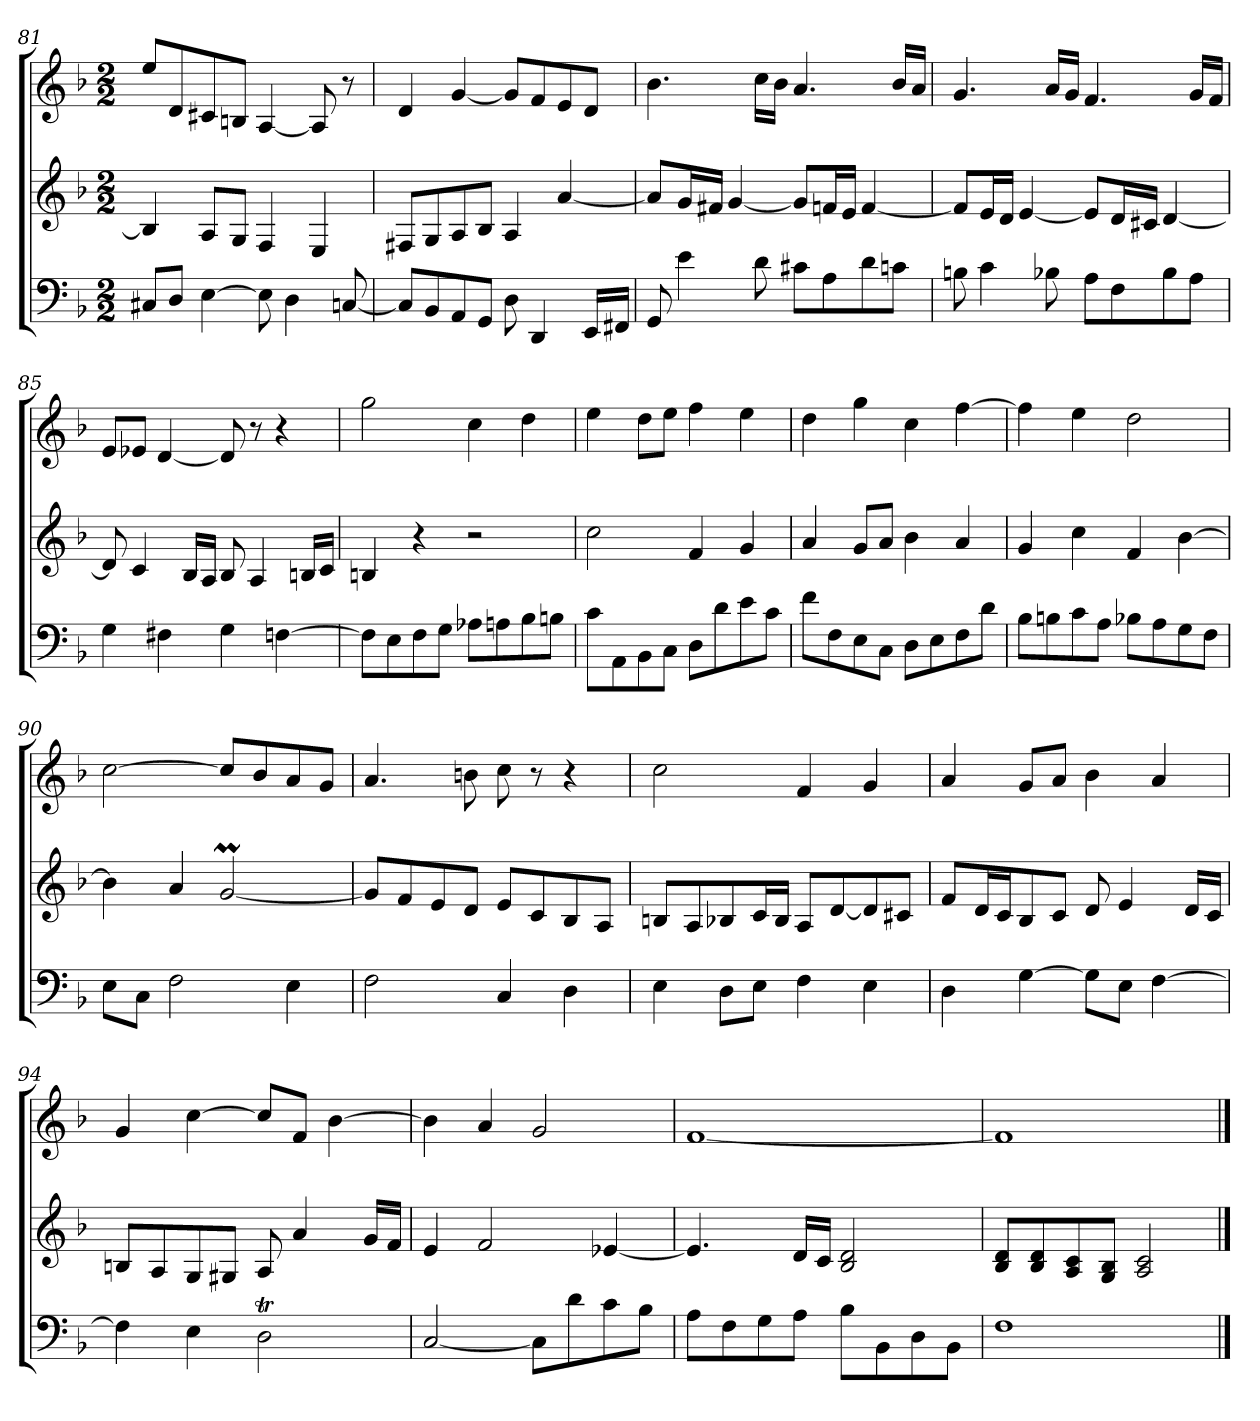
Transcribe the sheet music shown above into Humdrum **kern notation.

**kern	**kern	**kern
*part3	*part2	*part1
*staff3	*staff2	*staff1
*k[b-]	*k[b-]	*k[b-]
*M2/2	*M2/2	*M2/2
=81	=81	=81
8C#XL	4B-]	8eeL
8DJ	.	8d
[4E	8AL	8c#X
.	8GJ	8BnJ
8E]	4F	[4A
4D	.	.
.	4E	8A]
[8Cn	.	8r
=82	=82	=82
8CL]	8F#XL	4d
8BB-	8G	.
8AA	8A	[4g
8GGJ	8B-J	.
8D	4A	8gL]
4DD	.	8f
.	[4a	8e
16EELL	.	8dJ
16FF#XJJ	.	.
=83	=83	=83
8GG	8aL]	4.b-
4e	16gL	.
.	16f#XJJ	.
.	[4g	.
8d	.	16ccLL
.	.	16b-JJ
8c#XL	8gL]	4.a
8A	16fnL	.
.	16eJJ	.
8d	[4f	.
8cnJ	.	16b-LL
.	.	16aJJ
=84	=84	=84
8Bn	8fL]	4.g
4c	16eL	.
.	16dJJ	.
.	[4e	.
8B-X	.	16aLL
.	.	16gJJ
8AL	8eL]	4.f
8F	16dL	.
.	16c#XJJ	.
8B-	[4d	.
8AJ	.	16gLL
.	.	16fJJ
=85	=85	=85
4G	8d]	8eL
.	4c	8e-XJ
4F#X	.	[4d
.	16B-LL	.
.	16AJJ	.
4G	8B-	8d]
.	4A	8r
[4Fn	.	4r
.	16BnLL	.
.	16cJJ	.
=86	=86	=86
8FL]	4Bn	2gg
8E	.	.
8F	4r	.
8GJ	.	.
8A-XL	2r	4cc
8An	.	.
8B-	.	4dd
8BnJ	.	.
=87	=87	=87
8cL	2cc	4ee
8AA	.	.
8BB-	.	8ddL
8CJ	.	8eeJ
8DL	4f	4ff
8d	.	.
8e	4g	4ee
8cJ	.	.
=88	=88	=88
8fL	4a	4dd
8F	.	.
8E	8gL	4gg
8CJ	8aJ	.
8DL	4b-	4cc
8E	.	.
8F	4a	[4ff
8dJ	.	.
=89	=89	=89
8B-L	4g	4ff]
8Bn	.	.
8c	4cc	4ee
8AJ	.	.
8B-XL	4f	2dd
8A	.	.
8G	[4b-	.
8FJ	.	.
=90	=90	=90
8EL	4b-]	[2cc
8CJ	.	.
2F	4a	.
.	[2gM	8ccL]
.	.	8b-
4E	.	8a
.	.	8gJ
=91	=91	=91
2F	8gL]	4.a
.	8f	.
.	8e	.
.	8dJ	8bn
4C	8eL	8cc
.	8c	8r
4D	8B-	4r
.	8AJ	.
=92	=92	=92
4E	8BnL	2cc
.	8A	.
8DL	8B-X	.
8EJ	16cL	.
.	16B-JJ	.
4F	8AL	4f
.	[8d	.
4E	8d]	4g
.	8c#XJ	.
=93	=93	=93
4D	8fL	4a
.	16dL	.
.	16cJ	.
[4G	8B-	8gL
.	8cJ	8aJ
8GL]	8d	4b-
8EJ	4e	.
[4F	.	4a
.	16dLL	.
.	16cJJ	.
=94	=94	=94
4F]	8BnL	4g
.	8A	.
4E	8G	[4cc
.	8G#XJ	.
2DT	8A	8ccL]
.	4a	8fJ
.	.	[4b-
.	16gLL	.
.	16fJJ	.
=95	=95	=95
[2C	4e	4b-]
.	2f	4a
8CL]	.	2g
8d	.	.
8c	[4e-X	.
8B-J	.	.
=96	=96	=96
8AL	4.e-]	[1f
8F	.	.
8G	.	.
8AJ	16dLL	.
.	16cJJ	.
8B-L	2B- 2d	.
8BB-	.	.
8D	.	.
8BB-J	.	.
=97	=97	=97
1F	8B- 8dL	1f]
.	8B- 8d	.
.	8A 8c	.
.	8G 8B-J	.
.	2A 2c	.
==	==	==
*-	*-	*-
